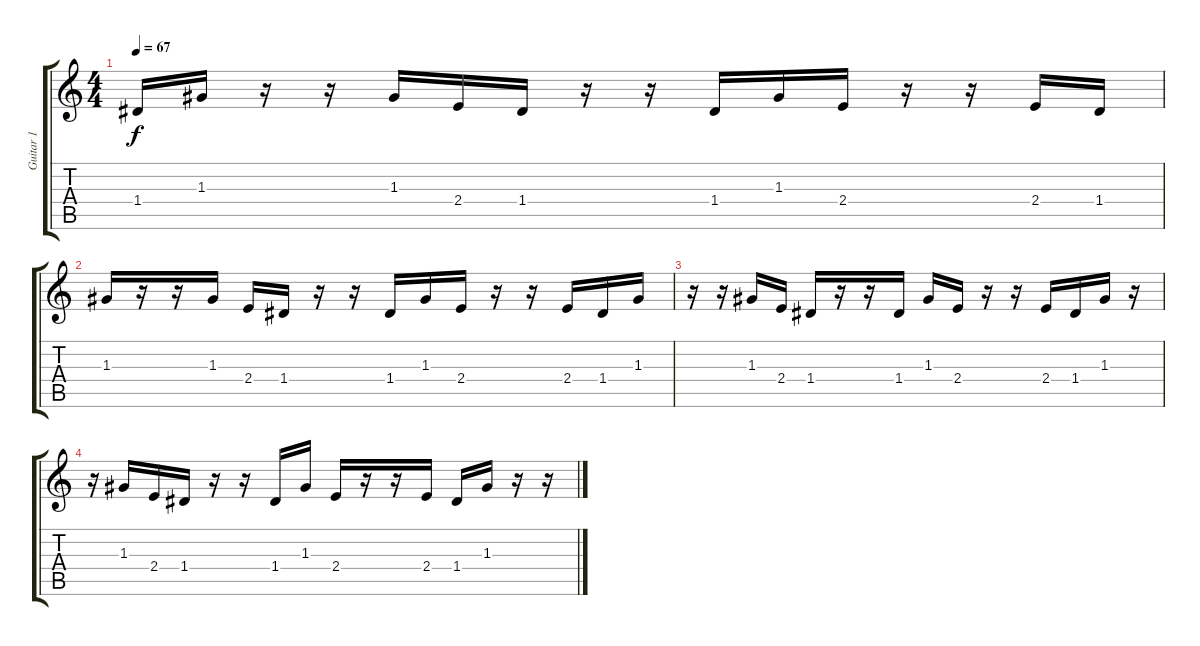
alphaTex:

\track ("Guitar 1" "Guitar 1") {instrument electricguitarjazz}
\staff {score tabs}
\tuning (E4 B3 G3 D3 A2 D2) {hide}
\ts (4 4)
\tempo 67
\clef g2
\ks c
1.4.16{dy f} 1.3.16 r.16 r.16 1.3.16 2.4.16 1.4.16 r.16 r.16 1.4.16 1.3.16 2.4.16 r.16 r.16 2.4.16 1.4.16 |
1.3.16 r.16 r.16 1.3.16 2.4.16 1.4.16 r.16 r.16 1.4.16 1.3.16 2.4.16 r.16 r.16 2.4.16 1.4.16 1.3.16 |
r.16 r.16 1.3.16 2.4.16 1.4.16 r.16 r.16 1.4.16 1.3.16 2.4.16 r.16 r.16 2.4.16 1.4.16 1.3.16 r.16 |
r.16 1.3.16 2.4.16 1.4.16 r.16 r.16 1.4.16 1.3.16 2.4.16 r.16 r.16 2.4.16 1.4.16 1.3.16 r.16 r.16
